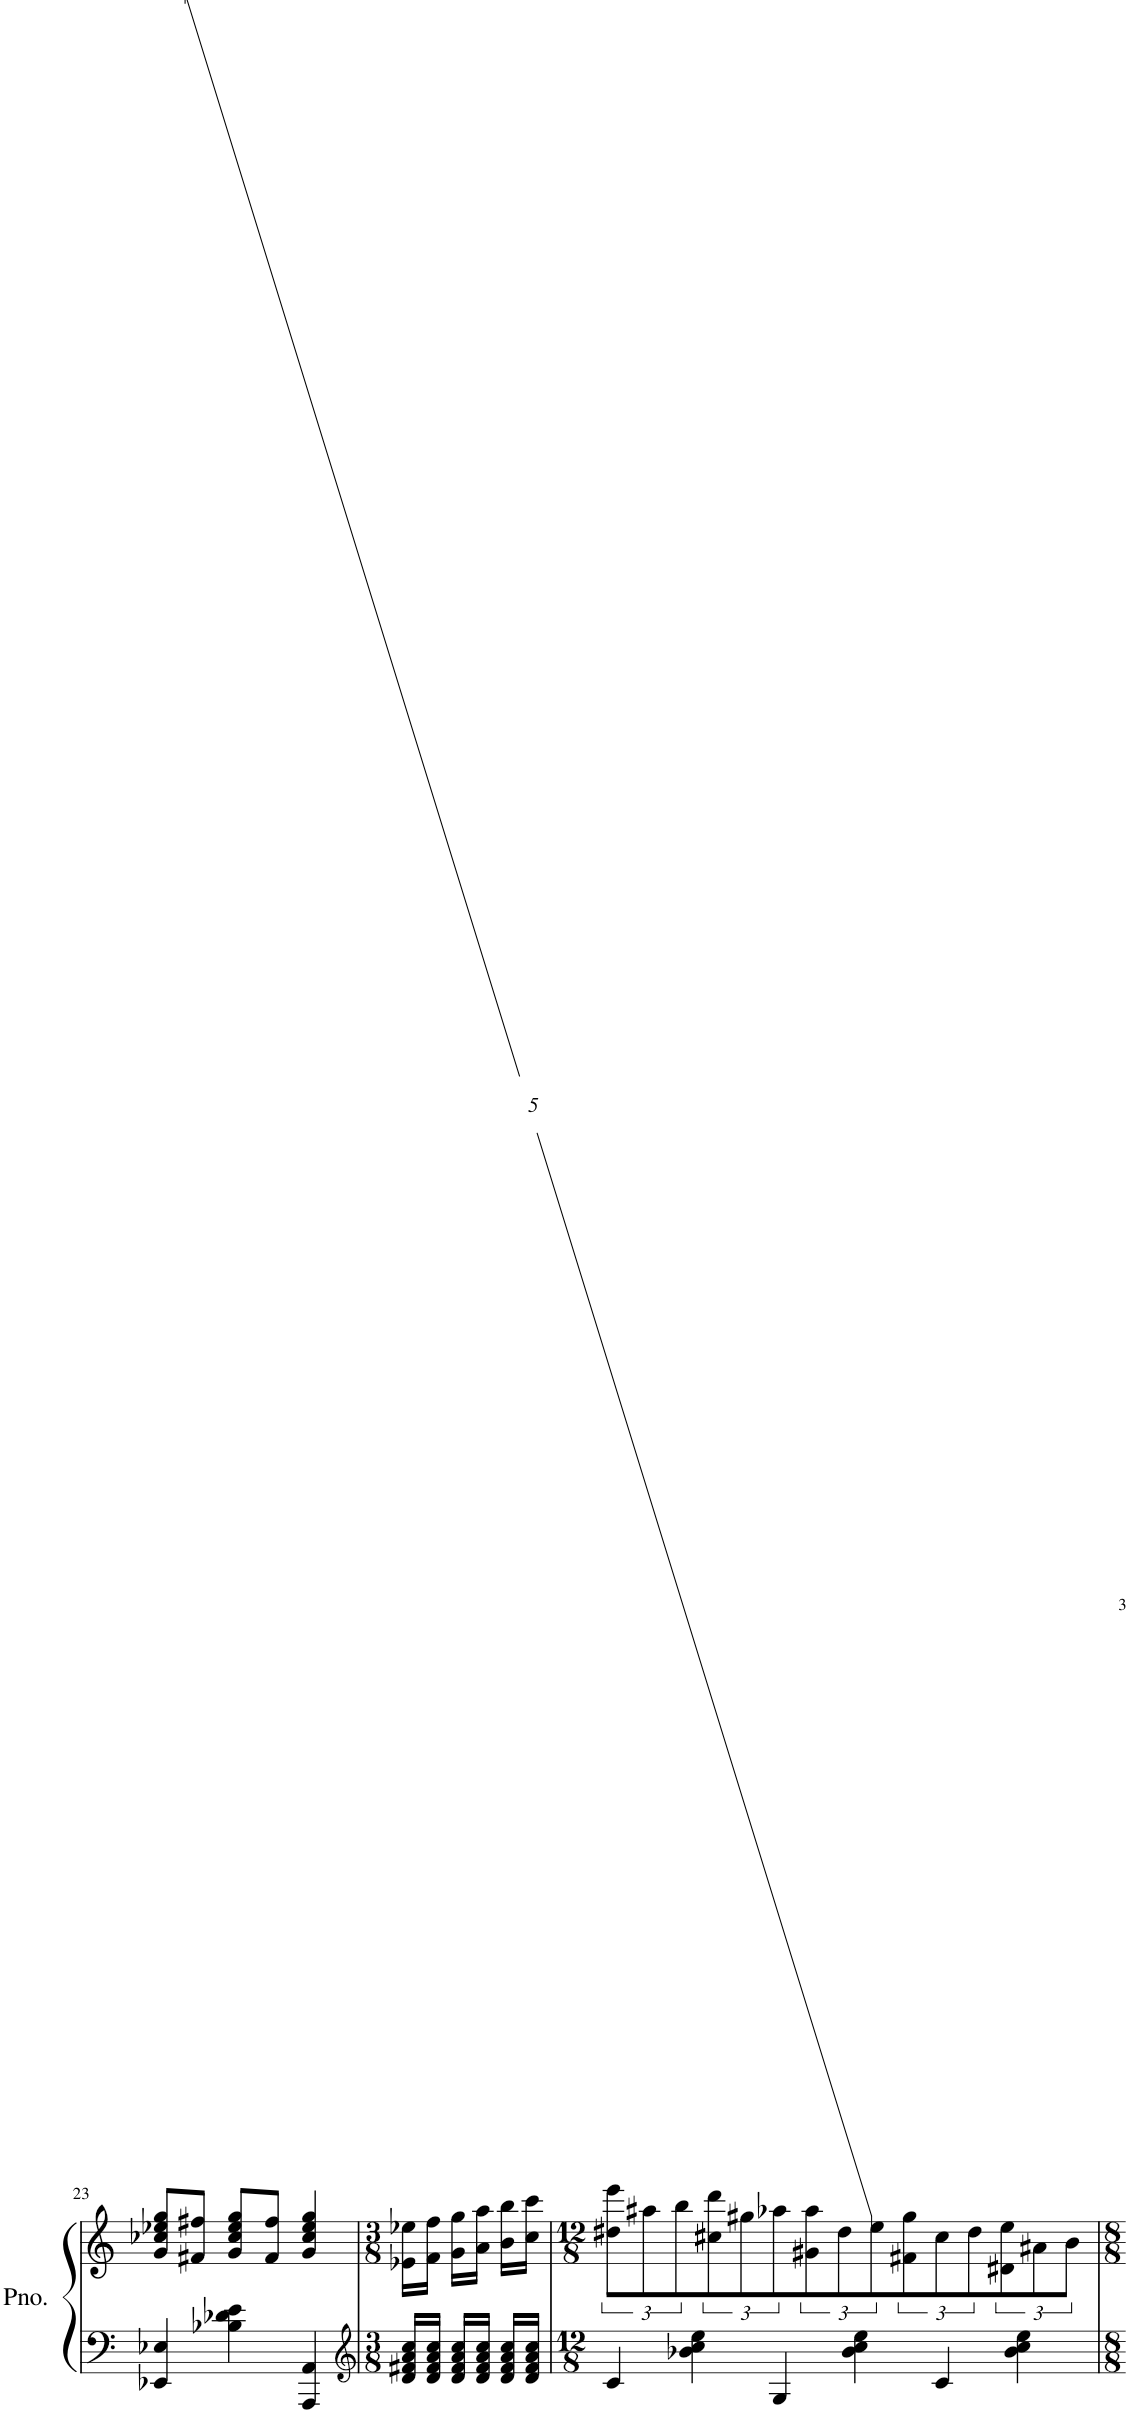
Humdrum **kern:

**kern	**kern
*part1	*part1
*staff2	*staff1
*I"Piano	*
*I'Pno.	*
!!LO:PB:g=z
*clefF4	*clefG2
*k[]	*k[]
*M6/8	*M6/8
=23	=23
4EE-X/ 4E-X/	8g/ 8cc-X/ 8ee-X/ 8gg/L
.	8f#X/ 8ff#X/J
4B-X\ 4d-X\ 4e\	8g/ 8cc-/ 8ee-/ 8gg/L
.	8f#/ 8ff#/J
4AAA/ 4AA/	4g/ 4cc-/ 4ee-/ 4gg/
=24	=24
*clefG2	*
*M3/8	*M3/8
16d/ 16f#X/ 16a/ 16cc/LL	16e-X\ 16ee-X\LL
16d/ 16f#/ 16a/ 16cc/JJ	16f\ 16ff\JJ
16d/ 16f#/ 16a/ 16cc/LL	16g\ 16gg\LL
16d/ 16f#/ 16a/ 16cc/JJ	16a\ 16aa\JJ
16d/ 16f#/ 16a/ 16cc/LL	16b\ 16bb\LL
16d/ 16f#/ 16a/ 16cc/JJ	16cc\ 16ccc\JJ
=25	=25
*M12/8	*M12/8
4c/	10dd#X\ 10eee\L
.	10aa#X\
.	10bb\
4b-X\ 4cc\ 4ee\	.
.	10cc#X\ 10ddd\
.	10gg#X\
4G/	10aa-X\
.	10g#X\ 10aa-\
.	10dd#\
4b-\ 4cc\ 4ee\	.
.	10ee\
.	10f#X\ 10gg#\
4c/	10cc#\
.	10dd#\
.	10d#X\ 10ee\
4b-\ 4cc\ 4ee\	.
.	10a#X\
.	10b\J
=	=
*-	*-
